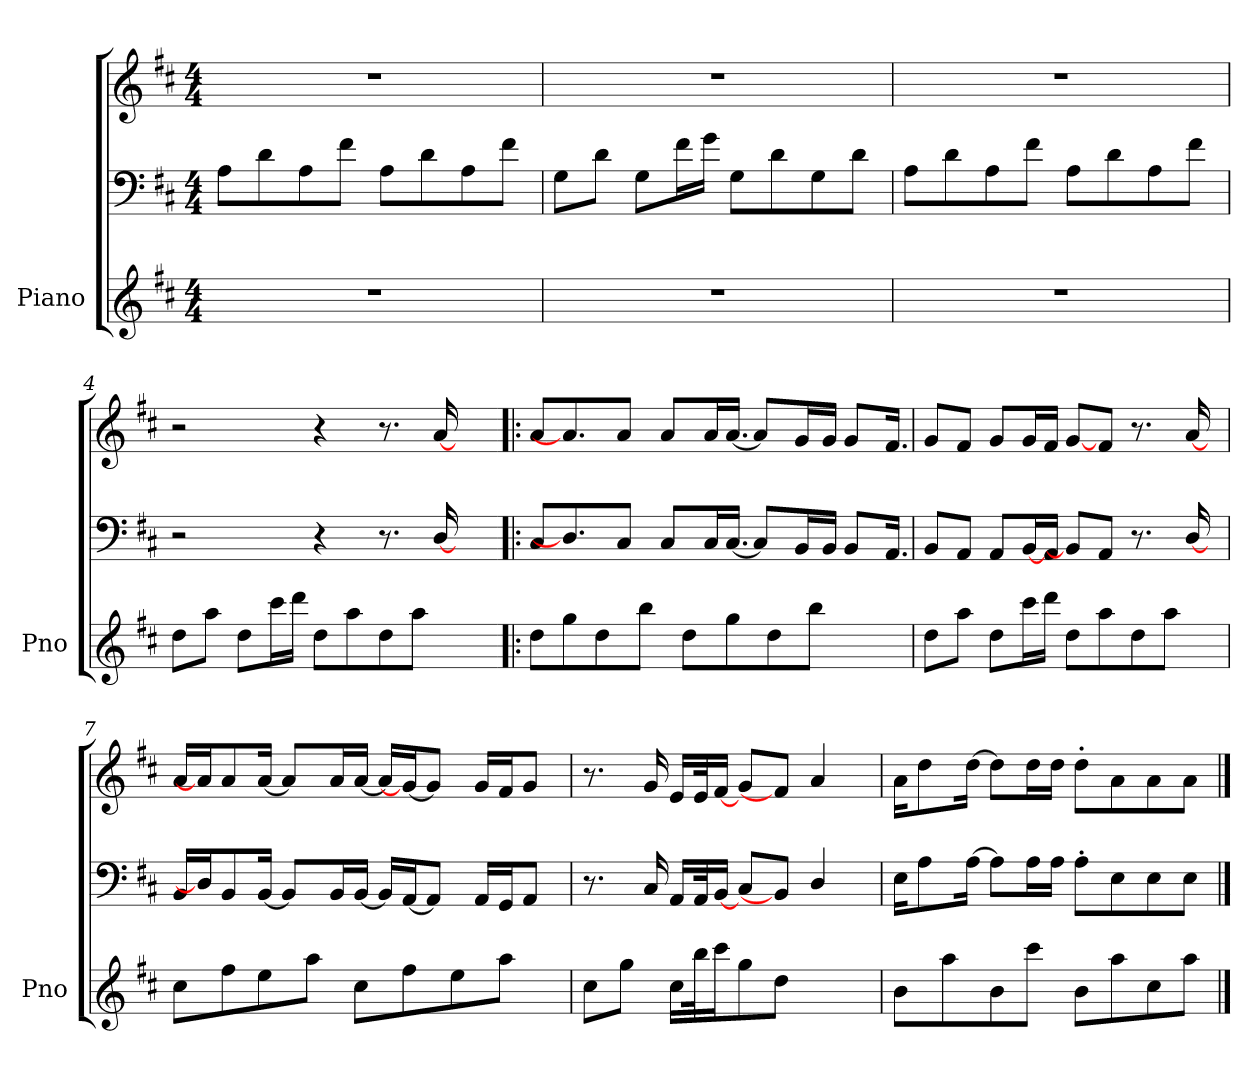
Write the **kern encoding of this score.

**kern	**kern	**kern
*part1	*part1	*part1
*staff3	*staff2	*staff1
*I"Piano	*	*
*I'Pno	*	*
*clefG2	*clefF4	*clefG2
*k[f#c#]	*k[f#c#]	*k[f#c#]
*M4/4	*M4/4	*M4/4
*MM120	*MM120	*MM120
=1	=1	=1
1r	8A\L	1r
.	8d\	.
.	8A\	.
.	8f#\J	.
.	8A\L	.
.	8d\	.
.	8A\	.
.	8f#\J	.
=2	=2	=2
1r	8G\L	1r
.	8d\J	.
.	8G\L	.
.	16f#\L	.
.	16g\JJ	.
.	8G\L	.
.	8d\	.
.	8G\	.
.	8d\J	.
=3	=3	=3
1r	8A\L	1r
.	8d\	.
.	8A\	.
.	8f#\J	.
.	8A\L	.
.	8d\	.
.	8A\	.
.	8f#\J	.
!!LO:LB:g=z
=4	=4	=4
8dd\L	2r	2r
8aa\J	.	.
8dd\L	.	.
16ccc#\L	.	.
16ddd\JJ	.	.
8dd\L	4r	4r
8aa\	.	.
8dd\	8.r	8.r
8aa\J	.	.
.	[16D/	[16a/
8.ryy	8.ryy	8.ryy
=5!|:	=5!|:	=5!|:
8dd\L	8C#/L	8a/L
8gg\	8.D/]	8.a/]
8dd\	.	.
.	8C#/J	8a/J
8bb\J	.	.
.	8C#/L	8a/L
8dd\L	.	.
.	16C#/L	16a/L
8gg\	[16.C#/JJ	[16.a/JJ
.	8C#/L]	8a/L]
8dd\	.	.
.	16BB/L	16g/L
8bb\J	.	.
.	16BB/JJ	16g/JJ
.	8BB/L	8g/L
8.ryy	.	.
.	16.AA/Jk	16.f#/Jk
=6	=6	=6
8dd\L	8BB/L	8g/L
8aa\J	8AA/J	8f#/J
8dd\L	8AA/L	8g/L
16ccc#\L	[16BB/L	16g/L
16ddd\JJ	16AA/JJ	16f#/JJ
8dd\L	8BB/L]	[8g/L
8aa\	8AA/J	8f#/J
8dd\	8.r	8.r
8aa\J	.	.
.	[16D/	[16a/
16ryy	16ryy	16ryy
!!LO:LB:g=z
=7	=7	=7
8cc#\L	16BB/KL	16a/KL
.	16D/]	16a/]
8ff#\	8BB/	8a/
8ee\	[16BB/Jk	[16a/Jk
.	8BB/L]	8a/L]
8aa\J	.	.
.	16BB/L	16a/L
8cc#\L	[16BB/JJ	[16a/JJ
.	16BB/LL]	16a/LL]
8ff#\	[16AA/J	16g/J_
.	8AA/J]	8g/J]
8ee\	.	.
.	16AA/LL	16g/LL
8aa\J	16GG/J	16f#/J
.	8AA/J	8g/J
16ryy	.	.
=8	=8	=8
8cc#\L	8.r	8.r
8gg\J	.	.
.	16C#/	16g/
16cc#\LL	16AA/LL	16e/LL
32bb\K	32AA/K	32e/K
16ccc#\J	[16BB/JJ	[16f#/JJ
8gg\	8C#/L	8g/L
8dd\J	8BB/J]	8f#/J]
8.ryy	4D/	4a/
16ryy	.	.
=9	=9	=9
8b\L	16E\KL	16a\KL
.	8A\	8dd\
8aa\	.	.
.	[16A\Jk	[16dd\Jk
8b\	8A\L]	8dd\L]
8ccc#\J	16A\L	16dd\L
.	16A\JJ	16dd\JJ
8b\L	8A'\L	8dd'\L
8aa\	8E\	8a\
8cc#\	8E\	8a\
8aa\J	8E\J	8a\J
==	==	==
*-	*-	*-
